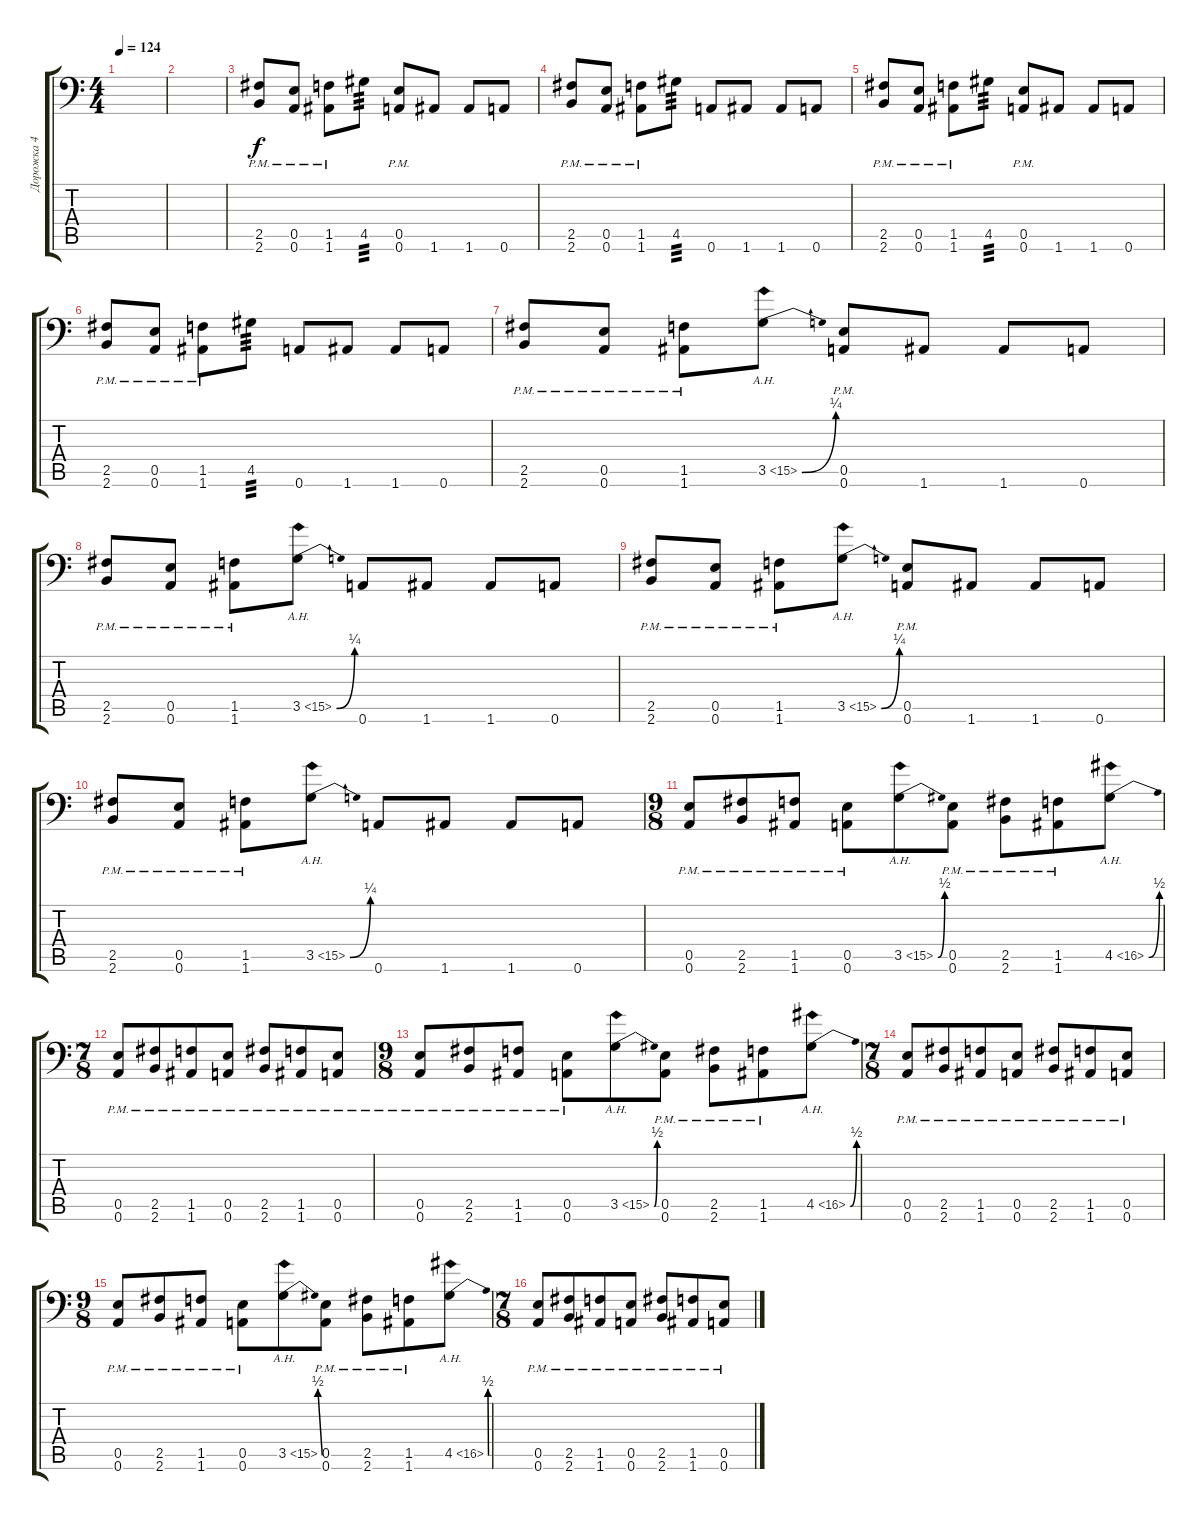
\track ("Дорожка 4" "Дорожка 4") {instrument distortionguitar}
\staff {score tabs}
\tuning (B3 Gb3 D3 A2 E2 A1) {hide}
\ts (4 4)
\tempo 124
\clef f4
\ks c
|
|
(2.5{pm} 2.6{pm}).8 (0.5{pm} 0.6{pm}).8 (1.5{pm} 1.6{pm}).8 4.5.8{tp 3} (0.5{pm} 0.6{pm}).8 1.6.8 1.6.8 0.6.8 |
(2.5{pm} 2.6{pm}).8 (0.5{pm} 0.6{pm}).8 (1.5{pm} 1.6{pm}).8 4.5.8{tp 3} 0.6.8 1.6.8 1.6.8 0.6.8 |
(2.5{pm} 2.6{pm}).8 (0.5{pm} 0.6{pm}).8 (1.5{pm} 1.6{pm}).8 4.5.8{tp 3} (0.5{pm} 0.6{pm}).8 1.6.8 1.6.8 0.6.8 |
(2.5{pm} 2.6{pm}).8 (0.5{pm} 0.6{pm}).8 (1.5{pm} 1.6{pm}).8 4.5.8{tp 3} 0.6.8 1.6.8 1.6.8 0.6.8 |
(2.5{pm} 2.6{pm}).8 (0.5{pm} 0.6{pm}).8 (1.5{pm} 1.6{pm}).8 3.5{be (bend 0 0 60 1) ah 12}.8 (0.5{pm} 0.6{pm}).8 1.6.8 1.6.8 0.6.8 |
(2.5{pm} 2.6{pm}).8 (0.5{pm} 0.6{pm}).8 (1.5{pm} 1.6{pm}).8 3.5{be (bend 0 0 60 1) ah 12}.8 0.6.8 1.6.8 1.6.8 0.6.8 |
(2.5{pm} 2.6{pm}).8 (0.5{pm} 0.6{pm}).8 (1.5{pm} 1.6{pm}).8 3.5{be (bend 0 0 60 1) ah 12}.8 (0.5{pm} 0.6{pm}).8 1.6.8 1.6.8 0.6.8 |
(2.5{pm} 2.6{pm}).8 (0.5{pm} 0.6{pm}).8 (1.5{pm} 1.6{pm}).8 3.5{be (bend 0 0 60 1) ah 12}.8 0.6.8 1.6.8 1.6.8 0.6.8 |
\ts (9 8)
(0.5{pm} 0.6{pm}).8 (2.5{pm} 2.6{pm}).8 (1.5{pm} 1.6{pm}).8 (0.5{pm} 0.6{pm}).8 3.5{be (bend 0 0 60 2) ah 12}.8 (0.5{pm} 0.6{pm}).8 (2.5{pm} 2.6{pm}).8 (1.5{pm} 1.6{pm}).8 4.5{be (bend 0 0 60 2) ah 12}.8 |
\ts (7 8)
(0.5{pm} 0.6{pm}).8 (2.5{pm} 2.6{pm}).8 (1.5{pm} 1.6{pm}).8 (0.5{pm} 0.6{pm}).8 (2.5{pm} 2.6{pm}).8 (1.5{pm} 1.6{pm}).8 (0.5{pm} 0.6{pm}).8 |
\ts (9 8)
(0.5{pm} 0.6{pm}).8 (2.5{pm} 2.6{pm}).8 (1.5{pm} 1.6{pm}).8 (0.5{pm} 0.6{pm}).8 3.5{be (bend 0 0 60 2) ah 12}.8 (0.5{pm} 0.6{pm}).8 (2.5{pm} 2.6{pm}).8 (1.5{pm} 1.6{pm}).8 4.5{be (bend 0 0 60 2) ah 12}.8 |
\ts (7 8)
(0.5{pm} 0.6{pm}).8 (2.5{pm} 2.6{pm}).8 (1.5{pm} 1.6{pm}).8 (0.5{pm} 0.6{pm}).8 (2.5{pm} 2.6{pm}).8 (1.5{pm} 1.6{pm}).8 (0.5{pm} 0.6{pm}).8 |
\ts (9 8)
(0.5{pm} 0.6{pm}).8 (2.5{pm} 2.6{pm}).8 (1.5{pm} 1.6{pm}).8 (0.5{pm} 0.6{pm}).8 3.5{be (bend 0 0 60 2) ah 12}.8 (0.5{pm} 0.6{pm}).8 (2.5{pm} 2.6{pm}).8 (1.5{pm} 1.6{pm}).8 4.5{be (bend 0 0 60 2) ah 12}.8 |
\ts (7 8)
(0.5{pm} 0.6{pm}).8 (2.5{pm} 2.6{pm}).8 (1.5{pm} 1.6{pm}).8 (0.5{pm} 0.6{pm}).8 (2.5{pm} 2.6{pm}).8 (1.5{pm} 1.6{pm}).8 (0.5{pm} 0.6{pm}).8
